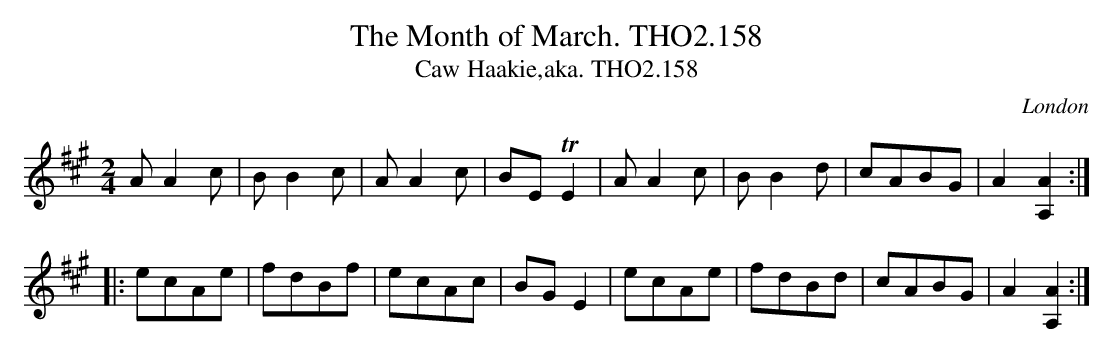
X:1
T:Month of March. THO2.158, The
O:London
T:Caw Haakie,aka. THO2.158
M:2/4
L:1/8
K:A
A A2 c|B B2 c|A A2 c|BE TE2|A A2 c|B B2 d|cABG|A2 [A,2A2]:|
|:ecAe|fdBf|ecAc|BG E2|ecAe|fdBd|cABG|A2 [A,2A2]:|
